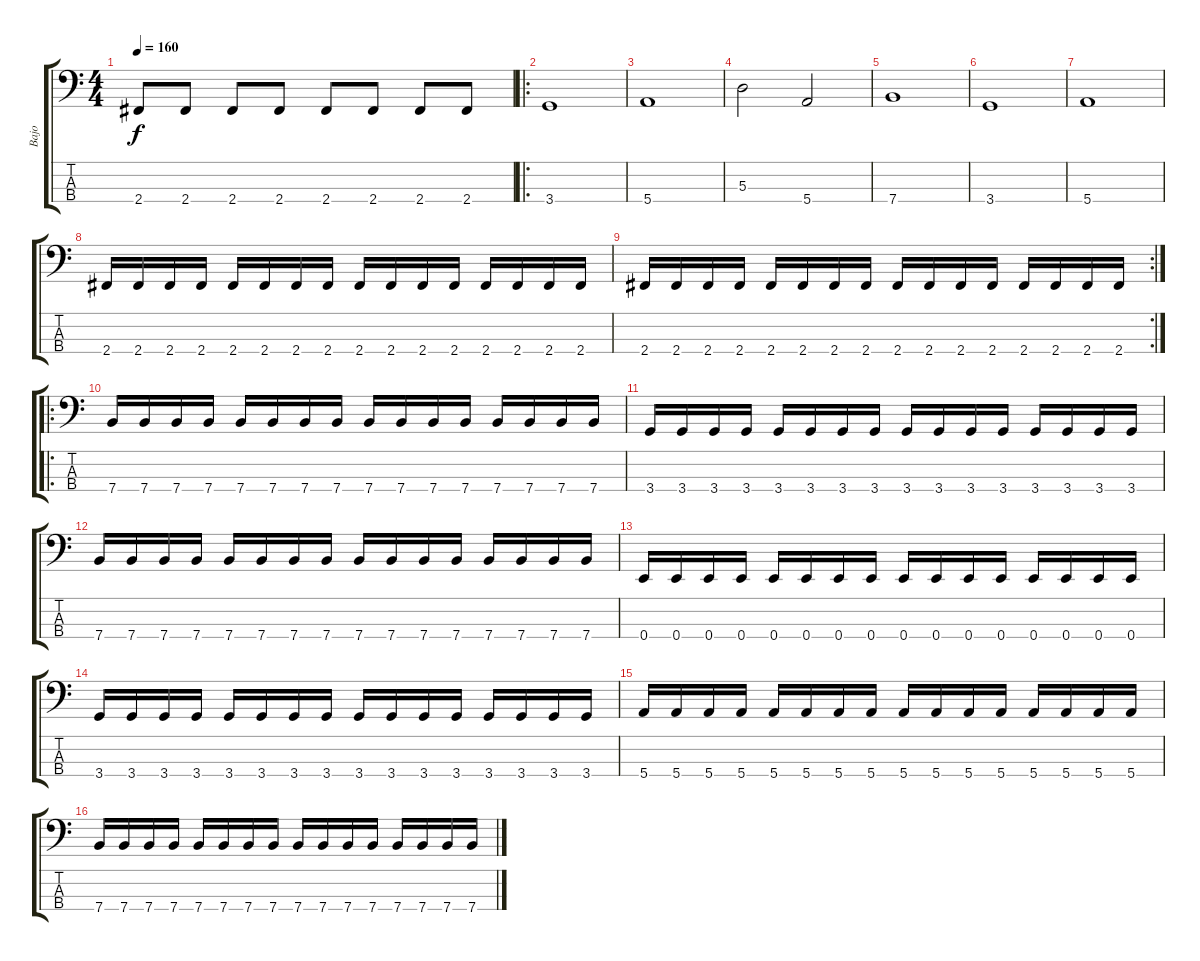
\track ("Bajo" "Bajo") {instrument electricbassfinger}
\staff {score tabs}
\tuning (G2 D2 A1 E1) {hide}
\ts (4 4)
\tempo 160
\clef f4
\ks c
2.4.8{dy f} 2.4.8 2.4.8 2.4.8 2.4.8 2.4.8 2.4.8 2.4.8 |
\ro
3.4.1 |
5.4.1 |
5.3.2 5.4.2 |
7.4.1 |
3.4.1 |
5.4.1 |
2.4.16 2.4.16 2.4.16 2.4.16 2.4.16 2.4.16 2.4.16 2.4.16 2.4.16 2.4.16 2.4.16 2.4.16 2.4.16 2.4.16 2.4.16 2.4.16 |
\rc 2
2.4.16 2.4.16 2.4.16 2.4.16 2.4.16 2.4.16 2.4.16 2.4.16 2.4.16 2.4.16 2.4.16 2.4.16 2.4.16 2.4.16 2.4.16 2.4.16 |
\ro
7.4.16 7.4.16 7.4.16 7.4.16 7.4.16 7.4.16 7.4.16 7.4.16 7.4.16 7.4.16 7.4.16 7.4.16 7.4.16 7.4.16 7.4.16 7.4.16 |
3.4.16 3.4.16 3.4.16 3.4.16 3.4.16 3.4.16 3.4.16 3.4.16 3.4.16 3.4.16 3.4.16 3.4.16 3.4.16 3.4.16 3.4.16 3.4.16 |
7.4.16 7.4.16 7.4.16 7.4.16 7.4.16 7.4.16 7.4.16 7.4.16 7.4.16 7.4.16 7.4.16 7.4.16 7.4.16 7.4.16 7.4.16 7.4.16 |
0.4.16 0.4.16 0.4.16 0.4.16 0.4.16 0.4.16 0.4.16 0.4.16 0.4.16 0.4.16 0.4.16 0.4.16 0.4.16 0.4.16 0.4.16 0.4.16 |
3.4.16 3.4.16 3.4.16 3.4.16 3.4.16 3.4.16 3.4.16 3.4.16 3.4.16 3.4.16 3.4.16 3.4.16 3.4.16 3.4.16 3.4.16 3.4.16 |
5.4.16 5.4.16 5.4.16 5.4.16 5.4.16 5.4.16 5.4.16 5.4.16 5.4.16 5.4.16 5.4.16 5.4.16 5.4.16 5.4.16 5.4.16 5.4.16 |
7.4.16 7.4.16 7.4.16 7.4.16 7.4.16 7.4.16 7.4.16 7.4.16 7.4.16 7.4.16 7.4.16 7.4.16 7.4.16 7.4.16 7.4.16 7.4.16
